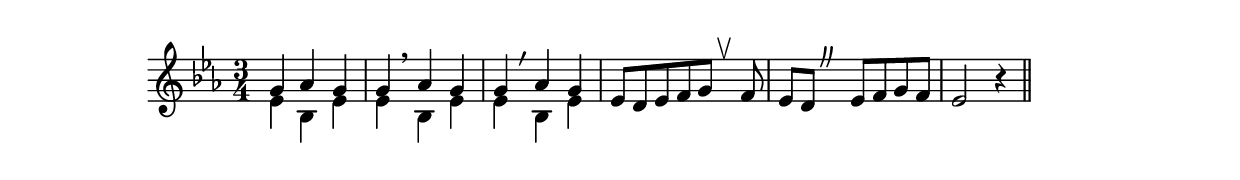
%% Do not edit this file; it is auto-generated from LSR http://lsr.dsi.unimi.it
%% This file is in the public domain.
\version "2.12.3"

\header {
  lsrtags = "expressive-marks"

  texidoc = "
Breathing signs are available in different tastes: commas (default),
ticks, vees and \"railroad tracks\" (caesura).

"
  doctitle = "Breathing signs"
} % begin verbatim

\new Staff \relative c'' {
  \key es \major
  \time 3/4
  % this bar contains no \breathe
  << { g4 as g } \\ { es4 bes es } >> |
  % Modern notation:
  % by default, \breathe uses the rcomma, just as if saying:
  % \override BreathingSign #'text = #(make-musicglyph-markup "scripts.rcomma")
  << { g4 as g } \\ { es4 \breathe bes es } >> |
  
  % rvarcomma and lvarcomma are variations of the default rcomma and lcomma
  % N.B.: must use Staff context here, since we start a Voice below
  \override Staff.BreathingSign #'text = \markup { \musicglyph #"scripts.rvarcomma" }
  << { g4 as g } \\ { es4 \breathe bes es } >> |
  
  % vee
  \override BreathingSign #'text = \markup { \musicglyph #"scripts.upbow" }
  es8[ d es f g] \breathe f |
  
  % caesura
  \override BreathingSign #'text = \markup { \musicglyph #"scripts.caesura.curved" }
  es8[ d] \breathe es[ f g f] |
  es2 r4 \bar "||"
}
